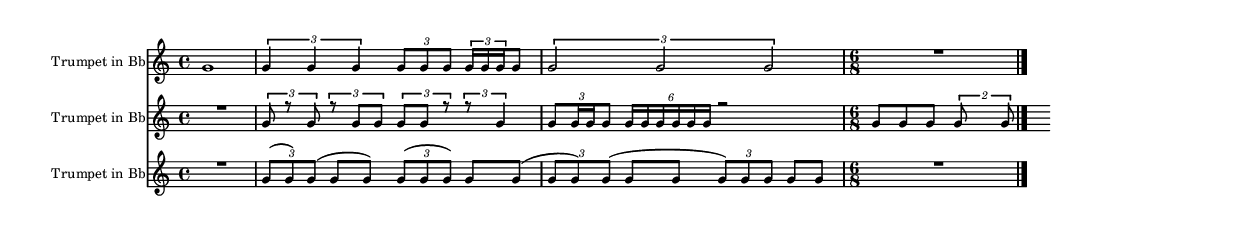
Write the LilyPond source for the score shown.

\version "2.10.5"
\header {
	title = ""
	composer = ""
	Arranger = ""
}

#(set-global-staff-size 12)

\score { << 
	\set Score.skipBars = ##t
		\new Staff { 
			%{ System staff %}
			\override Staff.VerticalAxisGroup #'remove-empty = ##t
			\override Score.VerticalAxisGroup #'remove-first = ##t
			{
				\time 4/4 \key c \major <<
\new Voice { \voiceOne

%{FIXME:ignored systext:\$PARTNAME\ %}
 
%{FIXME:ignored systext:\$HEADERPARTNAME\ %}
 R1*4/4*3 \time 6/8 R1*6/8*1 \bar "|." |%{4%} }
>>

			}
		}
		\new Staff { 
			\set Staff.instrumentName = "Trumpet in Bb" \set Staff.shortInstrumentName ="Tpt."
			{
				\clef treble \key c \major <<
\new Voice { \voiceOne
g'1  |%{1%} \times 2/3 { g'4  g'4  g'4  }\times 2/3 { g'8  g'8  g'8  }\times 2/3 { g'16  g'16  g'16  }g'8  |%{2%} \times 2/3 { g'2  g'2  g'2  }|%{3%}  R1*6/8*1 }
>>

			}
		}
		\new Staff { 
			\set Staff.instrumentName = "Trumpet in Bb" \set Staff.shortInstrumentName ="Tpt."
			{
				\clef treble \key c \major <<
\new Voice { \voiceOne
 R1*4/4*1 \times 2/3 { g'8  r8 g'8  }\times 2/3 { r8 g'8  g'8  }\times 2/3 { g'8  g'8  r8 }\times 2/3 { r8 g'4  }|%{2%} \times 2/3 { g'8  g'16  g'16  g'8  }\times 4/6 { g'16  g'16  g'16  g'16  g'16  g'16  }r2 |%{3%} g'8  g'8  g'8  \times 3/2 { g'8  s16 g'8  }s8 |%{4%} }
>>

			}
		}
		\new Staff { 
			\set Staff.instrumentName = "Trumpet in Bb" \set Staff.shortInstrumentName ="Tpt."
			{
				\clef treble \key c \major <<
\new Voice { \voiceOne
 R1*4/4*1  \times 2/3 { g'8 ( g'8  ) g'8 ( }g'8  g'8  ) \times 2/3 { g'8 ( g'8  g'8  )}g'8   g'8 ( |%{2%} \times 2/3 { g'8  g'8  ) g'8 ( }g'8  g'8  \times 2/3 { g'8  )g'8  g'8  }g'8  g'8  |%{3%}  R1*6/8*1 }
>>

			}
		}
>> }
